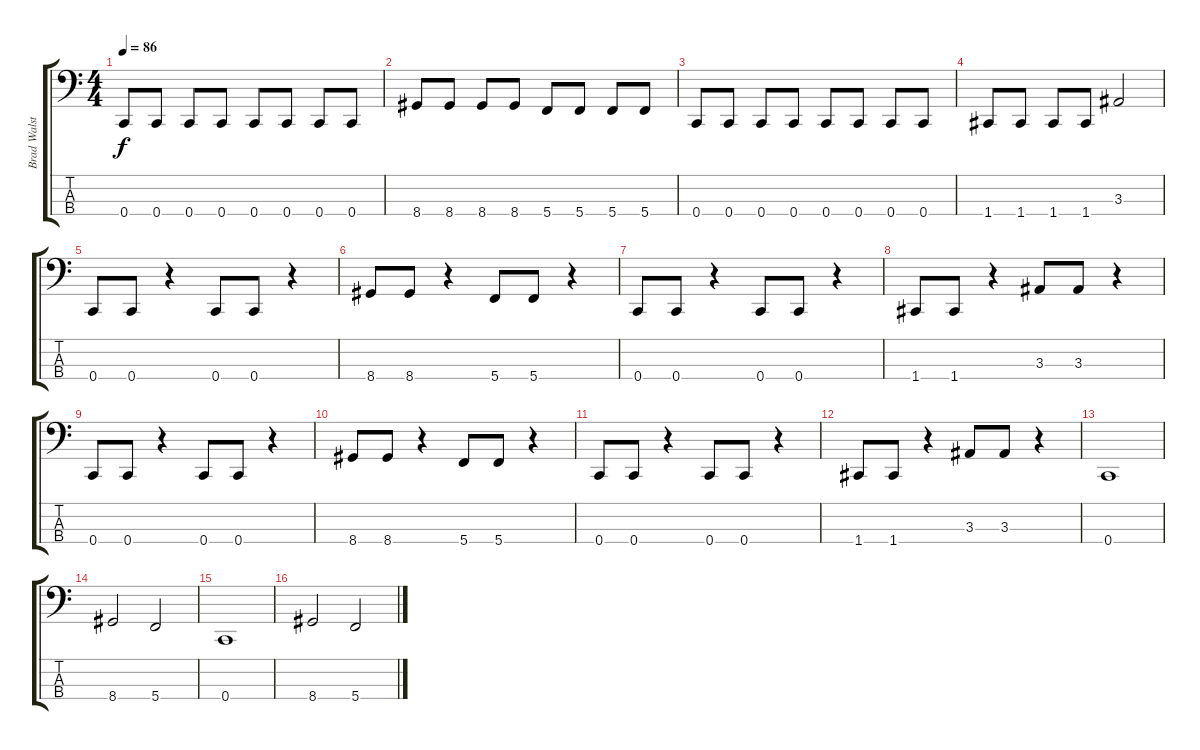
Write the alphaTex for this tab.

\track ("Brad Walst" "Brad Walst") {instrument electricbassfinger}
\staff {score tabs}
\tuning (F2 C2 G1 C1) {hide}
\ts (4 4)
\tempo 86
\clef f4
\ks c
0.4.8{dy f} 0.4.8 0.4.8 0.4.8 0.4.8 0.4.8 0.4.8 0.4.8 |
8.4.8 8.4.8 8.4.8 8.4.8 5.4.8 5.4.8 5.4.8 5.4.8 |
0.4.8 0.4.8 0.4.8 0.4.8 0.4.8 0.4.8 0.4.8 0.4.8 |
1.4.8 1.4.8 1.4.8 1.4.8 3.3.2 |
0.4.8 0.4.8 r.4 0.4.8 0.4.8 r.4 |
8.4.8 8.4.8 r.4 5.4.8 5.4.8 r.4 |
0.4.8 0.4.8 r.4 0.4.8 0.4.8 r.4 |
1.4.8 1.4.8 r.4 3.3.8 3.3.8 r.4 |
0.4.8 0.4.8 r.4 0.4.8 0.4.8 r.4 |
8.4.8 8.4.8 r.4 5.4.8 5.4.8 r.4 |
0.4.8 0.4.8 r.4 0.4.8 0.4.8 r.4 |
1.4.8 1.4.8 r.4 3.3.8 3.3.8 r.4 |
0.4.1 |
8.4.2 5.4.2 |
0.4.1 |
8.4.2 5.4.2
